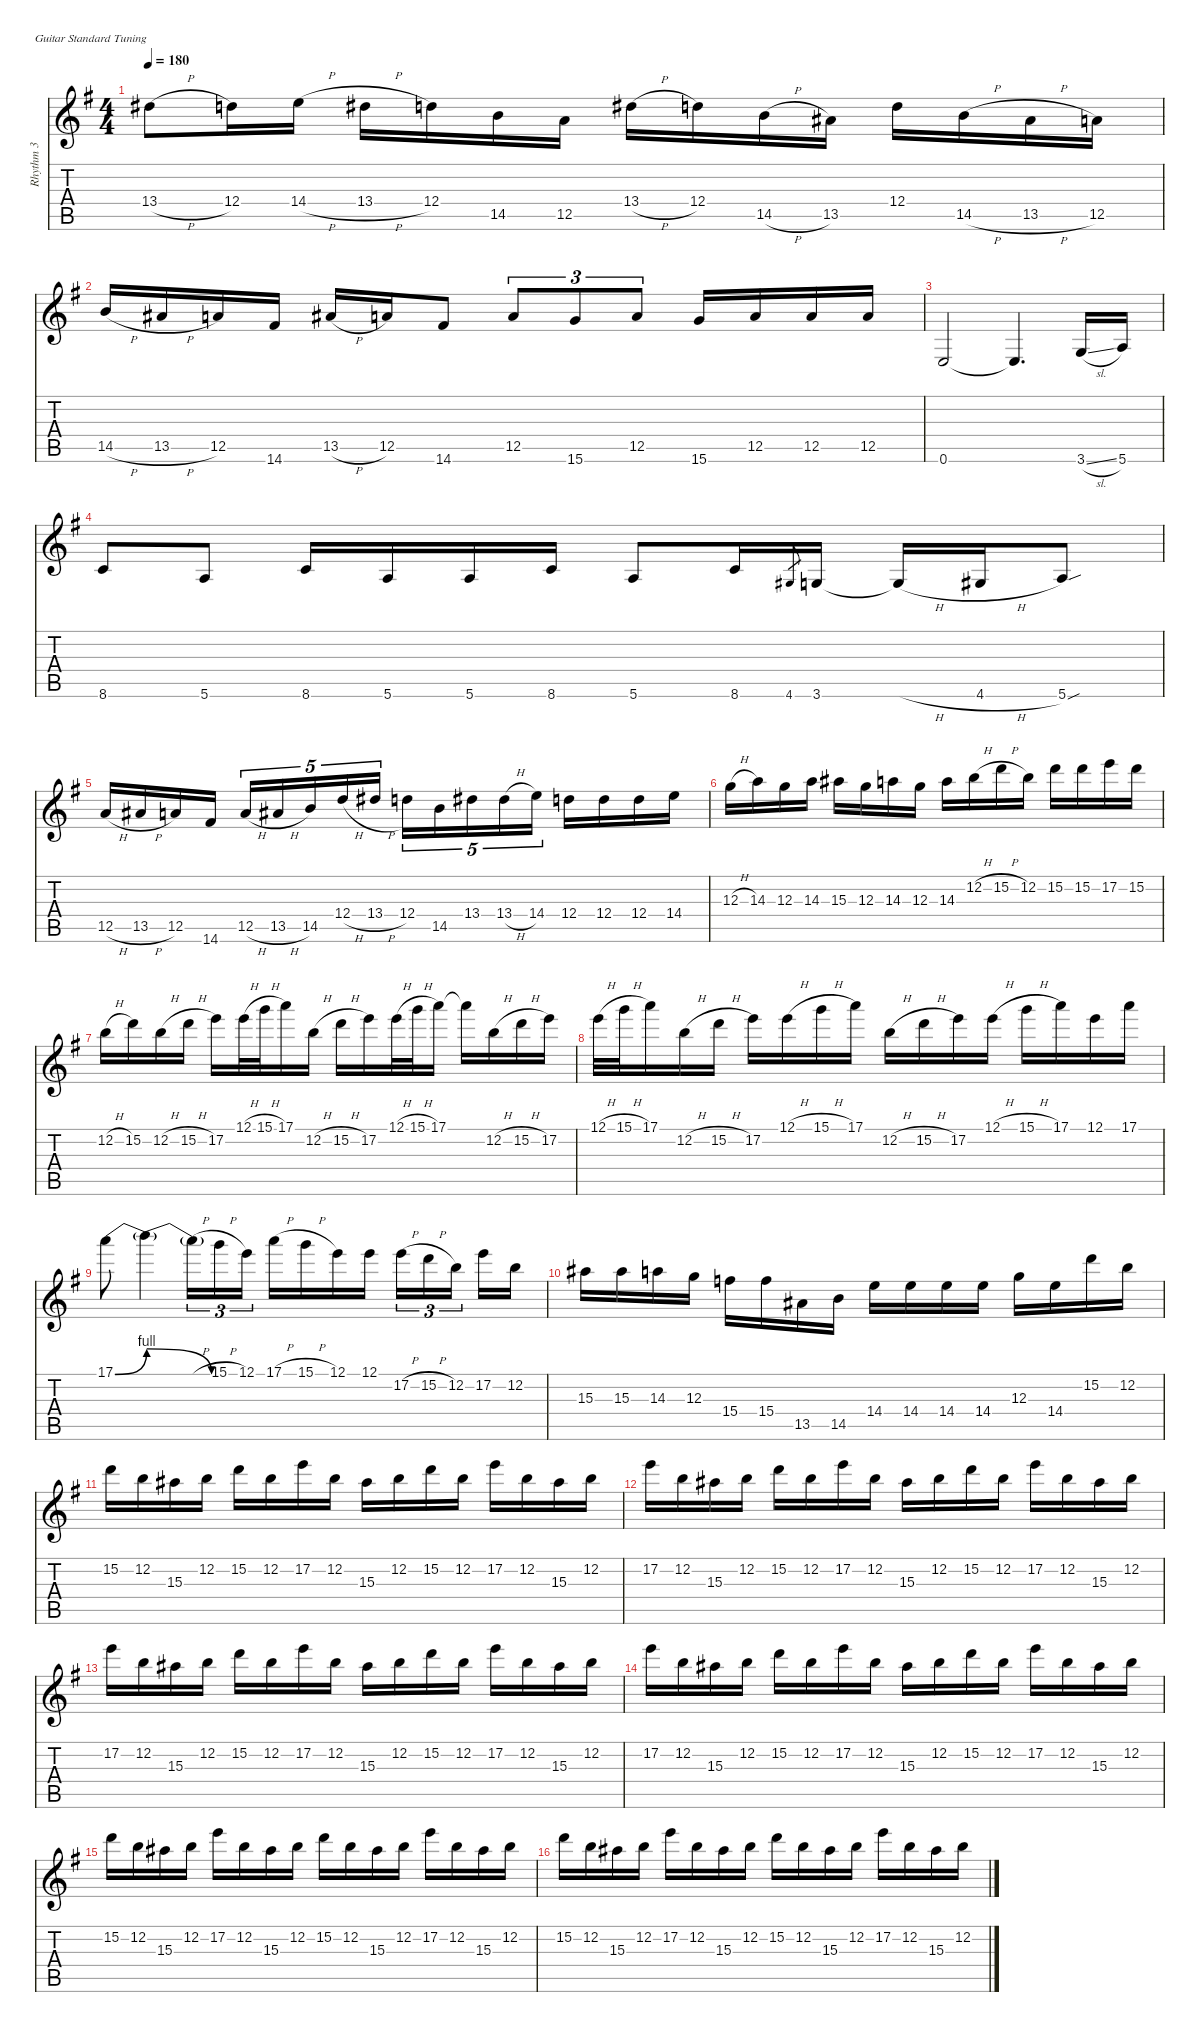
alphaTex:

\defaultSystemsLayout 4
\hideDynamics
\bracketExtendMode nobrackets
\firstSystemTrackNameMode fullname
\otherSystemsTrackNameOrientation horizontal
\track ("Rhythm 3" "dist.guit.") {instrument distortionguitar}
\staff {score tabs}
\tuning (E4 B3 G3 D3 A2 E2)
\ts (4 4)
\tempo 180
\clef g2
\ks g
13.4{h acc #}.8{dy f beam Down} 12.4{acc forcenatural}.16{beam Down} 14.4{h acc forcenatural}.16{beam Down} 13.4{h acc #}.16{beam Down} 12.4{acc forcenatural}.16{beam Down} 14.5{acc forcenatural}.16{beam Down} 12.5{acc forcenatural}.16{beam Down} 13.4{h acc #}.16{beam Down} 12.4{acc forcenatural}.16{beam Down} 14.5{h acc forcenatural}.16{beam Down} 13.5{acc #}.16{beam Down} 12.4{acc forcenatural}.16{beam Down} 14.5{h acc forcenatural}.16{beam Down} 13.5{h acc #}.16{beam Down} 12.5{acc forcenatural}.16{beam Down} |
14.5{h acc forcenatural}.16{beam Up} 13.5{h acc #}.16{beam Up} 12.5{acc forcenatural}.16{beam Up} 14.6{acc #}.16{beam Up} 13.5{h acc #}.16{beam Up} 12.5{acc forcenatural}.16{beam Up} 14.6{acc #}.8{beam Up} 12.5{acc forcenatural}.8{tu (3 2) beam Up} 15.6{acc forcenatural}.8{tu (3 2) beam Up} 12.5{acc forcenatural}.8{tu (3 2) beam Up} 15.6{acc forcenatural}.16{beam Up} 12.5{acc forcenatural}.16{beam Up} 12.5{acc forcenatural}.16{beam Up} 12.5{acc forcenatural}.16{beam Up} |
0.6{acc forcenatural}.2{beam Up} 0.6{t acc forcenatural}.4{d beam Up} 3.6{sl acc forcenatural}.16{beam Up} 5.6{acc forcenatural}.16{beam Up} |
8.6{acc forcenatural}.8{beam Up} 5.6{acc forcenatural}.8{beam Up} 8.6{acc forcenatural}.16{beam Up} 5.6{acc forcenatural}.16{beam Up} 5.6{acc forcenatural}.16{beam Up} 8.6{acc forcenatural}.16{beam Up} 5.6{acc forcenatural}.8{beam Up} 8.6{acc forcenatural}.16{beam Up} 4.6{acc #}.8{gr dy mf beam Up} 3.6{acc forcenatural}.16{dy f beam Up} 3.6{h t acc forcenatural}.16{beam Up} 4.6{h acc #}.16{beam Up} 5.6{sou acc forcenatural}.8{beam Up} |
12.5{h acc forcenatural}.16{beam Up} 13.5{h acc #}.16{beam Up} 12.5{acc forcenatural}.16{beam Up} 14.6{acc #}.16{beam Up} 12.5{h acc forcenatural}.16{tu (5 4) beam Up} 13.5{h acc #}.16{tu (5 4) beam Up} 14.5{acc forcenatural}.16{tu (5 4) beam Up} 12.4{h acc forcenatural}.16{tu (5 4) beam Up} 13.4{h acc #}.16{tu (5 4) beam Up} 12.4{acc forcenatural}.16{tu (5 4) beam Down} 14.5{acc forcenatural}.16{tu (5 4) beam Down} 13.4{acc #}.16{tu (5 4) beam Down} 13.4{h acc #}.16{tu (5 4) beam Down} 14.4{acc forcenatural}.16{tu (5 4) beam Down} 12.4{acc forcenatural}.16{beam Down} 12.4{acc forcenatural}.16{beam Down} 12.4{acc forcenatural}.16{beam Down} 14.4{acc forcenatural}.16{beam Down} |
12.3{h acc forcenatural}.16{beam Down} 14.3{acc forcenatural}.16{beam Down} 12.3{acc forcenatural}.16{beam Down} 14.3{acc forcenatural}.16{beam Down} 15.3{acc #}.16{beam Down} 12.3{acc forcenatural}.16{beam Down} 14.3{acc forcenatural}.16{beam Down} 12.3{acc forcenatural}.16{beam Down} 14.3{acc forcenatural}.16{beam Down} 12.2{h acc forcenatural}.16{beam Down} 15.2{h acc forcenatural}.16{beam Down} 12.2{acc forcenatural}.16{beam Down} 15.2{acc forcenatural}.16{beam Down} 15.2{acc forcenatural}.16{beam Down} 17.2{acc forcenatural}.16{beam Down} 15.2{acc forcenatural}.16{beam Down} |
12.2{h acc forcenatural}.16{beam Down} 15.2{acc forcenatural}.16{beam Down} 12.2{h acc forcenatural}.16{beam Down} 15.2{h acc forcenatural}.16{beam Down} 17.2{acc forcenatural}.16{beam Down} 12.1{h acc forcenatural}.32{beam Down} 15.1{h acc forcenatural}.32{beam Down} 17.1{acc forcenatural}.16{beam Down} 12.2{h acc forcenatural}.16{beam Down} 15.2{h acc forcenatural}.16{beam Down} 17.2{acc forcenatural}.16{beam Down} 12.1{h acc forcenatural}.32{beam Down} 15.1{h acc forcenatural}.32{beam Down} 17.1{acc forcenatural}.16{beam Down} 17.1{t acc forcenatural}.16{beam Down} 12.2{h acc forcenatural}.16{beam Down} 15.2{h acc forcenatural}.16{beam Down} 17.2{acc forcenatural}.16{beam Down} |
12.1{h acc forcenatural}.32{beam Down} 15.1{h acc forcenatural}.32{beam Down} 17.1{acc forcenatural}.16{beam Down} 12.2{h acc forcenatural}.16{beam Down} 15.2{h acc forcenatural}.16{beam Down} 17.2{acc forcenatural}.16{beam Down} 12.1{h acc forcenatural}.16{beam Down} 15.1{h acc forcenatural}.16{beam Down} 17.1{acc forcenatural}.16{beam Down} 12.2{h acc forcenatural}.16{beam Down} 15.2{h acc forcenatural}.16{beam Down} 17.2{acc forcenatural}.16{beam Down} 12.1{h acc forcenatural}.16{beam Down} 15.1{h acc forcenatural}.16{beam Down} 17.1{acc forcenatural}.16{beam Down} 12.1{acc forcenatural}.16{beam Down} 17.1{acc forcenatural}.16{beam Down} |
17.1{be (bend 0 0 60 4) acc forcenatural}.8{beam Down} 17.1{be (release 0 4 60 0) t}.4{beam Down} 17.1{h t acc forcenatural}.16{tu (3 2) beam Down} 15.1{h acc forcenatural}.16{tu (3 2) beam Down} 12.1{acc forcenatural}.16{tu (3 2) beam Down} 17.1{h acc forcenatural}.16{beam Down} 15.1{h acc forcenatural}.16{beam Down} 12.1{acc forcenatural}.16{beam Down} 12.1{acc forcenatural}.16{beam Down} 17.2{h acc forcenatural}.16{tu (3 2) beam Down} 15.2{h acc forcenatural}.16{tu (3 2) beam Down} 12.2{acc forcenatural}.16{tu (3 2) beam Down} 17.2{acc forcenatural}.16{beam Down} 12.2{acc forcenatural}.16{beam Down} |
15.3{acc #}.16{beam Down} 15.3{acc #}.16{beam Down} 14.3{acc forcenatural}.16{beam Down} 12.3{acc forcenatural}.16{beam Down} 15.4{acc forcenatural}.16{beam Down} 15.4{acc forcenatural}.16{beam Down} 13.5{acc #}.16{beam Down} 14.5{acc forcenatural}.16{beam Down} 14.4{acc forcenatural}.16{beam Down} 14.4{acc forcenatural}.16{beam Down} 14.4{acc forcenatural}.16{beam Down} 14.4{acc forcenatural}.16{beam Down} 12.3{acc forcenatural}.16{beam Down} 14.4{acc forcenatural}.16{beam Down} 15.2{acc forcenatural}.16{beam Down} 12.2{acc forcenatural}.16{beam Down} |
15.2{acc forcenatural}.16{beam Down} 12.2{acc forcenatural}.16{beam Down} 15.3{acc #}.16{beam Down} 12.2{acc forcenatural}.16{beam Down} 15.2{acc forcenatural}.16{beam Down} 12.2{acc forcenatural}.16{beam Down} 17.2{acc forcenatural}.16{beam Down} 12.2{acc forcenatural}.16{beam Down} 15.3{acc #}.16{beam Down} 12.2{acc forcenatural}.16{beam Down} 15.2{acc forcenatural}.16{beam Down} 12.2{acc forcenatural}.16{beam Down} 17.2{acc forcenatural}.16{beam Down} 12.2{acc forcenatural}.16{beam Down} 15.3{acc #}.16{beam Down} 12.2{acc forcenatural}.16{beam Down} |
17.2{acc forcenatural}.16{beam Down} 12.2{acc forcenatural}.16{beam Down} 15.3{acc #}.16{beam Down} 12.2{acc forcenatural}.16{beam Down} 15.2{acc forcenatural}.16{beam Down} 12.2{acc forcenatural}.16{beam Down} 17.2{acc forcenatural}.16{beam Down} 12.2{acc forcenatural}.16{beam Down} 15.3{acc #}.16{beam Down} 12.2{acc forcenatural}.16{beam Down} 15.2{acc forcenatural}.16{beam Down} 12.2{acc forcenatural}.16{beam Down} 17.2{acc forcenatural}.16{beam Down} 12.2{acc forcenatural}.16{beam Down} 15.3{acc #}.16{beam Down} 12.2{acc forcenatural}.16{beam Down} |
17.2{acc forcenatural}.16{beam Down} 12.2{acc forcenatural}.16{beam Down} 15.3{acc #}.16{beam Down} 12.2{acc forcenatural}.16{beam Down} 15.2{acc forcenatural}.16{beam Down} 12.2{acc forcenatural}.16{beam Down} 17.2{acc forcenatural}.16{beam Down} 12.2{acc forcenatural}.16{beam Down} 15.3{acc #}.16{beam Down} 12.2{acc forcenatural}.16{beam Down} 15.2{acc forcenatural}.16{beam Down} 12.2{acc forcenatural}.16{beam Down} 17.2{acc forcenatural}.16{beam Down} 12.2{acc forcenatural}.16{beam Down} 15.3{acc #}.16{beam Down} 12.2{acc forcenatural}.16{beam Down} |
17.2{acc forcenatural}.16{beam Down} 12.2{acc forcenatural}.16{beam Down} 15.3{acc #}.16{beam Down} 12.2{acc forcenatural}.16{beam Down} 15.2{acc forcenatural}.16{beam Down} 12.2{acc forcenatural}.16{beam Down} 17.2{acc forcenatural}.16{beam Down} 12.2{acc forcenatural}.16{beam Down} 15.3{acc #}.16{beam Down} 12.2{acc forcenatural}.16{beam Down} 15.2{acc forcenatural}.16{beam Down} 12.2{acc forcenatural}.16{beam Down} 17.2{acc forcenatural}.16{beam Down} 12.2{acc forcenatural}.16{beam Down} 15.3{acc #}.16{beam Down} 12.2{acc forcenatural}.16{beam Down} |
15.2{acc forcenatural}.16{beam Down} 12.2{acc forcenatural}.16{beam Down} 15.3{acc #}.16{beam Down} 12.2{acc forcenatural}.16{beam Down} 17.2{acc forcenatural}.16{beam Down} 12.2{acc forcenatural}.16{beam Down} 15.3{acc #}.16{beam Down} 12.2{acc forcenatural}.16{beam Down} 15.2{acc forcenatural}.16{beam Down} 12.2{acc forcenatural}.16{beam Down} 15.3{acc #}.16{beam Down} 12.2{acc forcenatural}.16{beam Down} 17.2{acc forcenatural}.16{beam Down} 12.2{acc forcenatural}.16{beam Down} 15.3{acc #}.16{beam Down} 12.2{acc forcenatural}.16{beam Down} |
15.2{acc forcenatural}.16{beam Down} 12.2{acc forcenatural}.16{beam Down} 15.3{acc #}.16{beam Down} 12.2{acc forcenatural}.16{beam Down} 17.2{acc forcenatural}.16{beam Down} 12.2{acc forcenatural}.16{beam Down} 15.3{acc #}.16{beam Down} 12.2{acc forcenatural}.16{beam Down} 15.2{acc forcenatural}.16{beam Down} 12.2{acc forcenatural}.16{beam Down} 15.3{acc #}.16{beam Down} 12.2{acc forcenatural}.16{beam Down} 17.2{acc forcenatural}.16{beam Down} 12.2{acc forcenatural}.16{beam Down} 15.3{acc #}.16{beam Down} 12.2{acc forcenatural}.16{beam Down}
